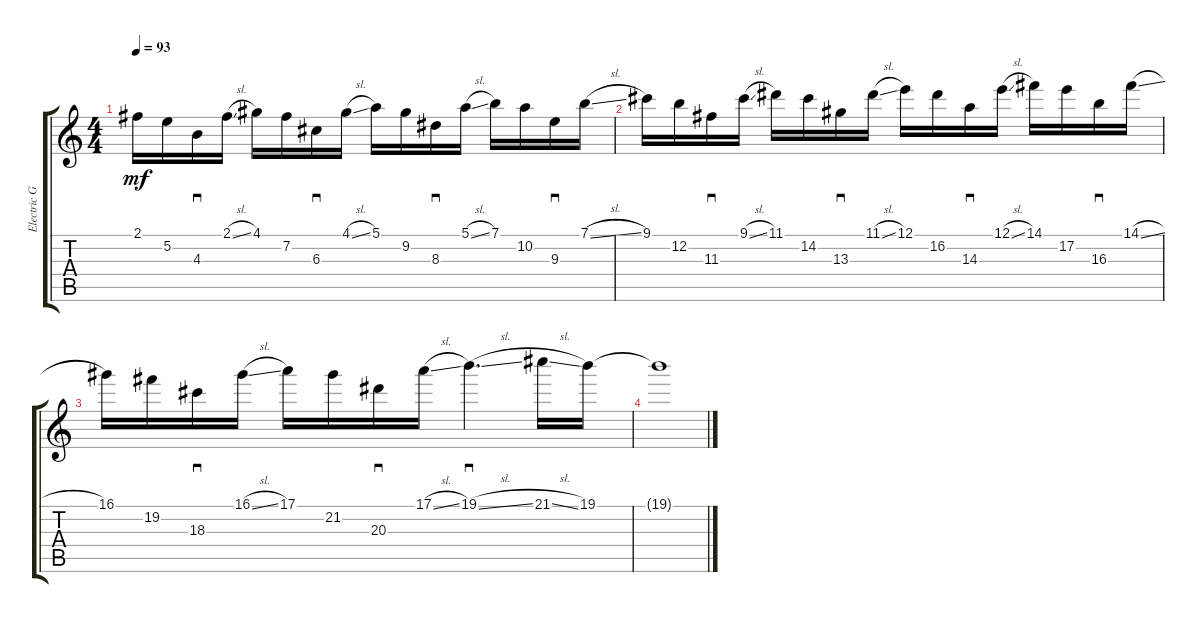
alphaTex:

\track ("Electric Guitar" "Electric G") {instrument overdrivenguitar}
\staff {score tabs}
\tuning (E4 B3 G3 D3 A2 E2) {hide}
\ts (4 4)
\tempo 93
\clef g2
\ks c
2.1.16{dy mf instrument overdrivenguitar} 5.2.16 4.3.16{sd} 2.1{sl}.16 4.1.16 7.2.16 6.3.16{sd} 4.1{sl}.16 5.1.16 9.2.16 8.3.16{sd} 5.1{sl}.16 7.1.16 10.2.16 9.3.16{sd} 7.1{sl}.16 |
9.1.16 12.2.16 11.3.16{sd} 9.1{sl}.16 11.1.16 14.2.16 13.3.16{sd} 11.1{sl}.16 12.1.16 16.2.16 14.3.16{sd} 12.1{sl}.16 14.1.16 17.2.16 16.3.16{sd} 14.1{sl}.16 |
16.1.16 19.2.16 18.3.16{sd} 16.1{sl}.16 17.1.16 21.2.16 20.3.16{sd} 17.1{sl}.16 19.1{sl}.4{d sd} 21.1{sl}.16 19.1.16 |
19.1{t}.1
